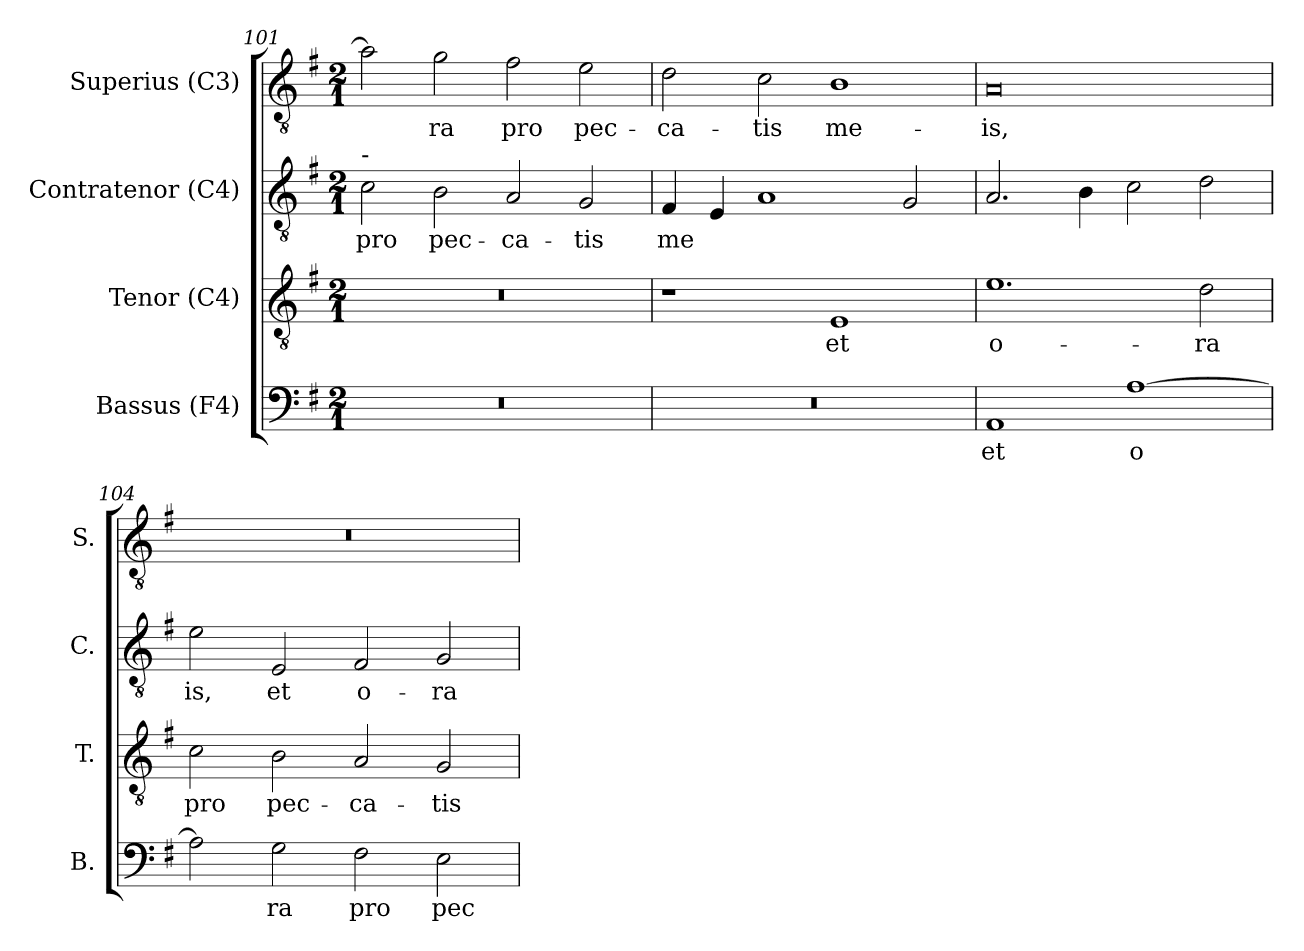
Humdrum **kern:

**kern	**text	**kern	**text	**kern	**text	**kern	**text
*part4	*part4	*part3	*part3	*part2	*part2	*part1	*part1
*staff4	*staff4	*staff3	*staff3	*staff2	*staff2	*staff1	*staff1
*I"Bassus (F4)	*	*I"Tenor (C4)	*	*I"Contratenor (C4)	*	*I"Superius (C3)	*
*I'B.	*	*I'T.	*	*I'C.	*	*I'S.	*
!!LO:PB:g=z
*clefF4	*	*clefGv2	*	*clefGv2	*	*clefGv2	*
*k[f#]	*	*k[f#]	*	*k[f#]	*	*k[f#]	*
*G:	*	*G:	*	*G:	*	*G:	*
*M2/1	*	*M2/1	*	*M2/1	*	*M2/1	*
=101	=101	=101	=101	=101	=101	=101	=101
!	!	!	!	!LO:TX:a:t=-	!	!	!
!	!	!	!	!	!LO:LY:b:cj	!	!LO:LY:b:cj
0r	.	0r	.	2c\	pro	2a\]	--
!	!	!	!	!	!LO:LY:b:cj	!	!LO:LY:b:cj
.	.	.	.	2B\	pec-	2g\	-ra
!	!	!	!	!	!LO:LY:b:cj	!	!LO:LY:b:cj
.	.	.	.	2A/	-ca-	2f#\	pro
!	!	!	!	!	!LO:LY:b:cj	!	!LO:LY:b:cj
.	.	.	.	2G/	-tis	2e\	pec-
=102	=102	=102	=102	=102	=102	=102	=102
!	!	!	!	!	!LO:LY:b:cj	!	!LO:LY:b:cj
0r	.	1r	.	4F#/	me-	2d\	-ca-
!	!	!	!	!	!LO:LY:b:cj	!	!
.	.	.	.	4E/	--	.	.
!	!	!	!	!	!LO:LY:b:cj	!	!LO:LY:b:cj
.	.	.	.	1A	--	2c\	-tis
!	!	!	!LO:LY:b:cj	!	!	!	!LO:LY:b:cj
.	.	1E	et	.	.	1B	me-
!	!	!	!	!	!LO:LY:b:cj	!	!
.	.	.	.	2G/	--	.	.
=103	=103	=103	=103	=103	=103	=103	=103
!	!LO:LY:b:cj	!	!LO:LY:b:cj	!	!LO:LY:b:cj	!	!LO:LY:b:cj
1AA	et	1.e	o-	2.A/	--	0A	-is,
!	!	!	!	!	!LO:LY:b:cj	!	!
.	.	.	.	4B\	--	.	.
!	!LO:LY:b:cj	!	!	!	!LO:LY:b:cj	!	!
[>1A	o-	.	.	2c\	--	.	.
!	!	!	!LO:LY:b:cj	!	!LO:LY:b:cj	!	!
.	.	2d\	-ra	2d\	--	.	.
=104	=104	=104	=104	=104	=104	=104	=104
!	!LO:LY:b:cj	!	!LO:LY:b:cj	!	!LO:LY:b:cj	!	!
2A\]	--	2c\	pro	2e\	-is,	0r	.
!	!LO:LY:b:cj	!	!LO:LY:b:cj	!	!LO:LY:b:cj	!	!
2G\	-ra	2B\	pec-	2E/	et	.	.
!	!LO:LY:b:cj	!	!LO:LY:b:cj	!	!LO:LY:b:cj	!	!
2F#\	pro	2A/	-ca-	2F#/	o-	.	.
!	!LO:LY:b:cj	!	!LO:LY:b:cj	!	!LO:LY:b:cj	!	!
2E\	pec-	2G/	-tis	2G/	-ra	.	.
=	=	=	=	=	=	=	=
*-	*-	*-	*-	*-	*-	*-	*-
